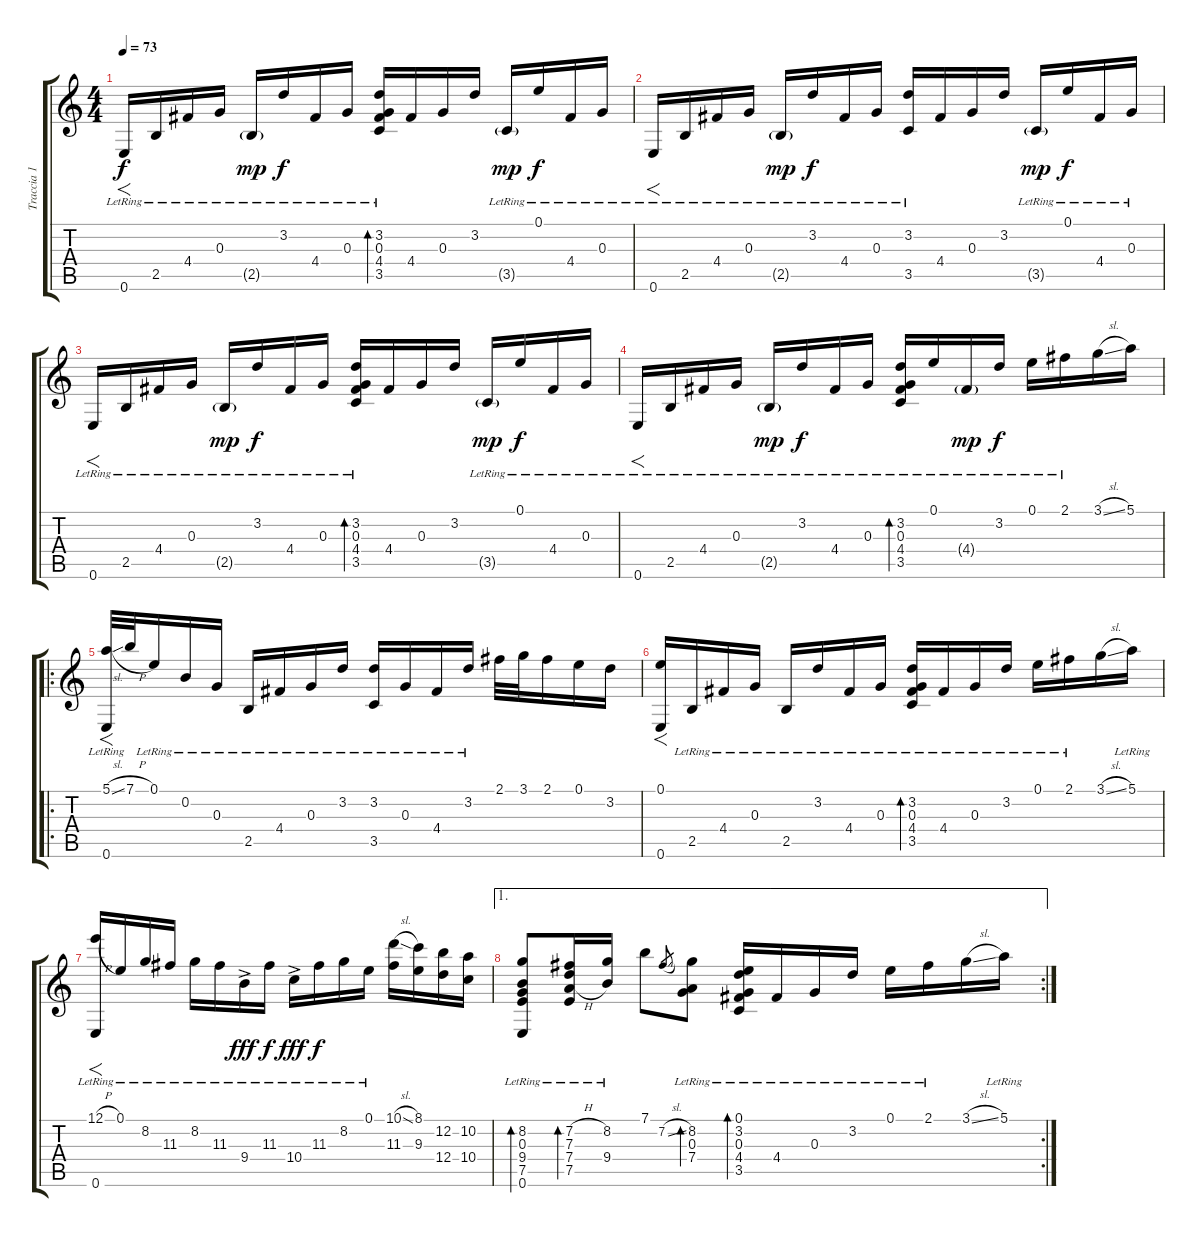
\track ("Traccia 1" "Traccia 1") {instrument acousticguitarnylon}
\staff {score tabs}
\tuning (E4 B3 G3 D3 A2 E2) {hide}
\ts (4 4)
\tempo 73
\clef g2
\ks c
0.6{lr}.16{f dy f instrument acousticguitarnylon} 2.5{lr}.16 4.4{lr}.16 0.3{lr}.16 2.5{g lr}.16{dy mp} 3.2{lr}.16{dy f} 4.4{lr}.16 0.3{lr}.16 (3.2{lr} 0.3{lr} 4.4{lr} 3.5{lr}).16{bd 480} 4.4.16 0.3.16 3.2.16 3.5{g lr}.16{dy mp} 0.1{lr}.16{dy f} 4.4{lr}.16 0.3{lr}.16 |
0.6{lr}.16{f} 2.5{lr}.16 4.4{lr}.16 0.3{lr}.16 2.5{g lr}.16{dy mp} 3.2{lr}.16{dy f} 4.4{lr}.16 0.3{lr}.16 (3.2{lr} 3.5{lr}).16 4.4.16 0.3.16 3.2.16 3.5{g lr}.16{dy mp} 0.1{lr}.16{dy f} 4.4{lr}.16 0.3{lr}.16 |
0.6{lr}.16{f} 2.5{lr}.16 4.4{lr}.16 0.3{lr}.16 2.5{g lr}.16{dy mp} 3.2{lr}.16{dy f} 4.4{lr}.16 0.3{lr}.16 (3.2{lr} 0.3{lr} 4.4{lr} 3.5{lr}).16{bd 480} 4.4.16 0.3.16 3.2.16 3.5{g lr}.16{dy mp} 0.1{lr}.16{dy f} 4.4{lr}.16 0.3{lr}.16 |
0.6{lr}.16{f} 2.5{lr}.16 4.4{lr}.16 0.3{lr}.16 2.5{g lr}.16{dy mp} 3.2{lr}.16{dy f} 4.4{lr}.16 0.3{lr}.16 (3.2{lr} 0.3{lr} 4.4{lr} 3.5{lr}).16{bd 480} 0.1{lr}.16 4.4{g lr}.16{dy mp} 3.2{lr}.16{dy f} 0.1{lr}.16 2.1{lr}.16 3.1{sl}.16 5.1.16 |
\ro
(5.1{sl} 0.6{lr}).32{f} 7.1{h}.32 0.1{lr}.16 0.2{lr}.16 0.3{lr}.16 2.5{lr}.16 4.4{lr}.16 0.3{lr}.16 3.2{lr}.16 (3.2{lr} 3.5{lr}).16 0.3{lr}.16 4.4{lr}.16 3.2{lr}.16 2.1.32 3.1.32 2.1.16 0.1.16 3.2.16 |
(0.1 0.6).16{f} 2.5{lr}.16 4.4{lr}.16 0.3{lr}.16 2.5{lr}.16 3.2{lr}.16 4.4{lr}.16 0.3{lr}.16 (3.2{lr} 0.3{lr} 4.4{lr} 3.5{lr}).16{bd 480} 4.4{lr}.16 0.3{lr}.16 3.2{lr}.16 0.1{lr}.16 2.1{lr}.16 3.1{sl}.16 5.1{lr}.16 |
(12.1{h} 0.6{lr}).16{f} 0.1{lr}.16 8.2{lr}.16 11.3{lr}.16 8.2{lr}.16 11.3{lr}.16 9.4{ac lr}.16{dy fff} 11.3{lr}.16{dy f} 10.4{ac lr}.16{dy fff} 11.3{lr}.16{dy f} 8.2{lr}.16 0.1{lr}.16 (10.1{sl} 11.3).16 (8.1 9.3).16 (12.2 12.4).16 (10.2 10.4).16 |
\ae 1
\rc 2
(8.2 0.3 9.4 7.5 0.6{lr}).8{bd 480} (7.2{h} 7.3{lr} 7.4{h} 7.5{lr}).16{bd 480} (8.2{lr} 9.4{lr}).16 7.1.8 7.2{sl}.8{gr} (8.2{lr} 0.3{lr} 7.4{lr}).8{bd 480} (0.1{lr} 3.2{lr} 0.3{lr} 4.4{lr} 3.5{lr}).16{bd 480} 4.4{lr}.16 0.3{lr}.16 3.2{lr}.16 0.1{lr}.16 2.1{lr}.16 3.1{sl}.16 5.1{lr}.16
